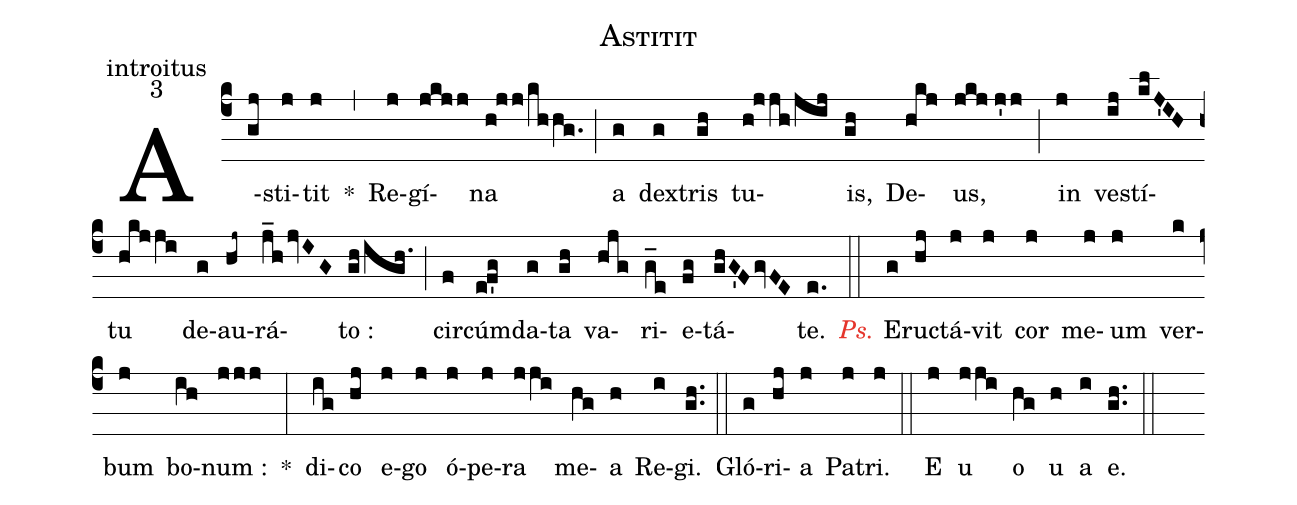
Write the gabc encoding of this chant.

name: Astitit;
mode: 3;
office-part: introitus;
%%
(c4) A(gj)sti(j)tit(j) *(,) Re(j)gí(jkjj)na(h!jj!/khhg.) (;)
a(g) dex(g)tris(gh) tu(h!jjh!/jij)is,(gh) De(hkj)us,(jkj!//j'j) (;)
in(j) ve(ij)stí(klJ'IH)tu(hkjji) de(g)au(hj~)rá(j_h/jvIG)to :(gh!/igh.) (;)
cir(f)cúm(e!f'g)da(g)ta(gh) va(hjg)ri(g_e)e(fg)tá(ghG'F!/gvFE)te.(e.) (::)

<c><i>Ps.</i></c> E(g)ru(hj)ctá(j)vit(j) cor(j) me(j)um(j) ver(k)bum(j) bo(ih)num :(jjj) *(:)
di(ig)co(hj) e(j)go(j) ó(j)pe(j)ra(jji) me(hg)a(h) Re(i)gi.(gh..) (::)

Gló(g)ri(hj)a(j) Pa(j)tri.(j) (::)
<eu>E(j) u(jji) o(hg) u(h) a(i) </eu>e.(gh..) (::)
